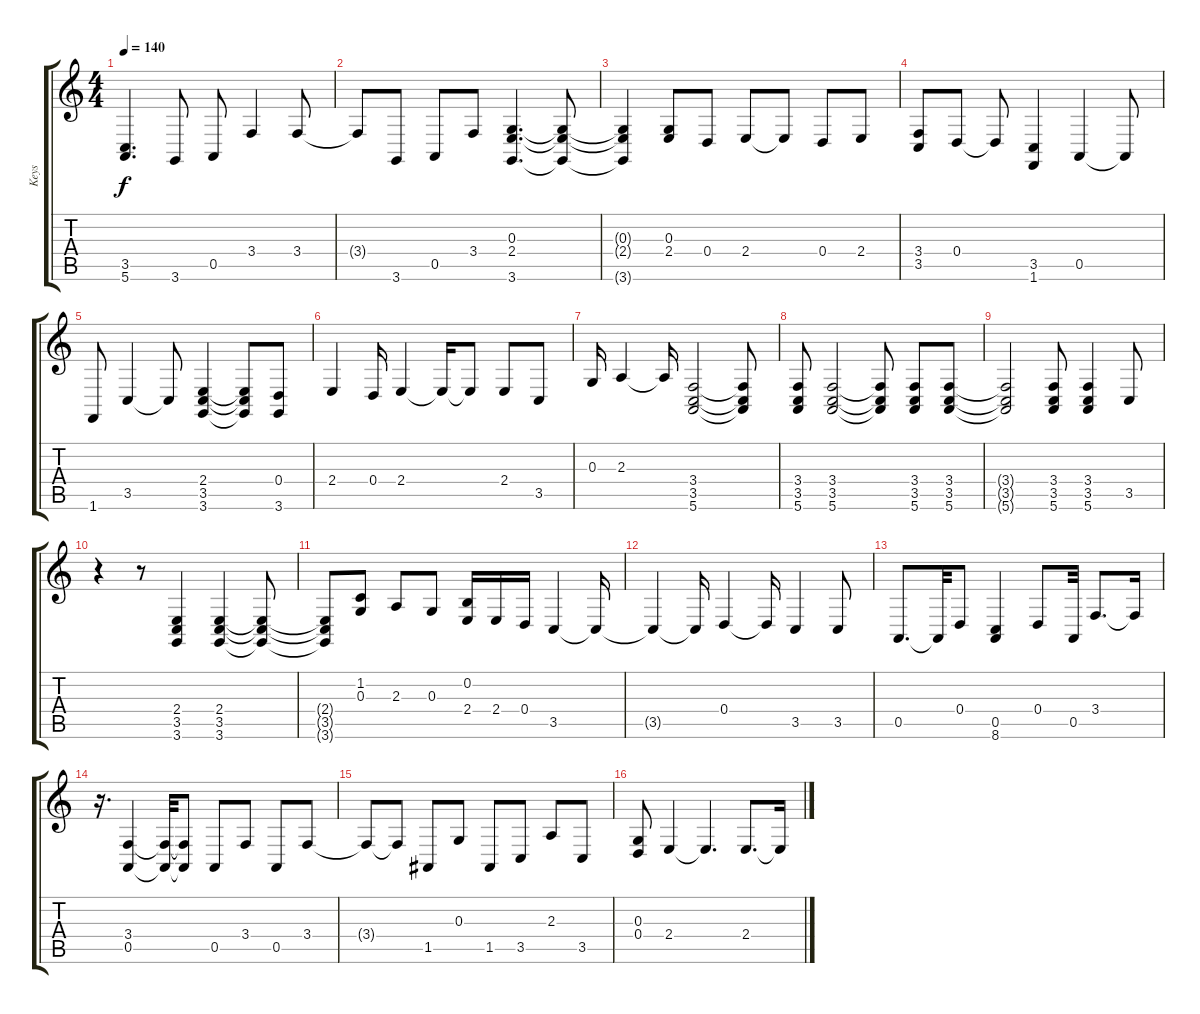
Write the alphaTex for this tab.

\track ("Keys" "Keys") {instrument electricpiano1}
\staff {score tabs}
\tuning (E4 B3 G3 D3 A2 E2) {hide}
\ts (4 4)
\tempo 140
\clef g2
\ks c
(3.5 5.6).4{d dy f} 3.6.8 0.5.8 3.4.4 3.4.8 |
3.4{t}.8 3.6.8 0.5.8 3.4.8 (0.3 2.4 3.6).4{d} (0.3{t} 2.4{t} 3.6{t}).8 |
(0.3{t} 2.4{t} 3.6{t}).4 (0.3 2.4).8 0.4.8 2.4.8 2.4{t}.8 0.4.8 2.4.8 |
(3.4 3.5).8 0.4.8 0.4{t}.8 (3.5 1.6).4 0.5.4 0.5{t}.8 |
1.6.8 3.5.4 3.5{t}.8 (2.4 3.5 3.6).4 (2.4{t} 3.5{t} 3.6{t}).8 (0.4 3.6).8 |
2.4.4 0.4.16 2.4.4 2.4{t}.16 2.4{t}.8 2.4.8 3.5.8 |
0.3.16 2.3.4 2.3{t}.16 (3.4 3.5 5.6).2 (3.4{t} 3.5{t} 5.6{t}).8 |
(3.4 3.5 5.6).8 (3.4 3.5 5.6).2 (3.4{t} 3.5{t} 5.6{t}).8 (3.4 3.5 5.6).8 (3.4 3.5 5.6).8 |
(3.4{t} 3.5{t} 5.6{t}).2 (3.4 3.5 5.6).8 (3.4 3.5 5.6).4 3.5.8 |
r.4 r.8 (2.4 3.5 3.6).4 (2.4 3.5 3.6).4 (2.4{t} 3.5{t} 3.6{t}).8 |
(2.4{t} 3.5{t} 3.6{t}).8 (1.2 0.3).8 2.3.8 0.3.8 (0.2 2.4).16 2.4.16 0.4.16 3.5.4 3.5{t}.16 |
3.5{t}.4 3.5{t}.16 0.4.4 0.4{t}.16 3.5.4 3.5.8 |
0.5.8{d} 0.5{t}.32 0.4.8 (0.5 8.6).4 0.4.8 0.5.32 3.4.8{d} 3.4{t}.16 |
r.16{d} (3.4 0.5).4 (3.4{t} 0.5{t}).32 (3.4{t} 0.5{t}).8 0.5.8 3.4.8 0.5.8 3.4.8 |
3.4{t}.8 3.4{t}.8 1.5.8 0.3.8 1.5.8 3.5.8 2.3.8 3.5.8 |
(0.3 0.4).8 2.4.4 2.4{t}.4{d} 2.4.8{d} 2.4{t}.16
